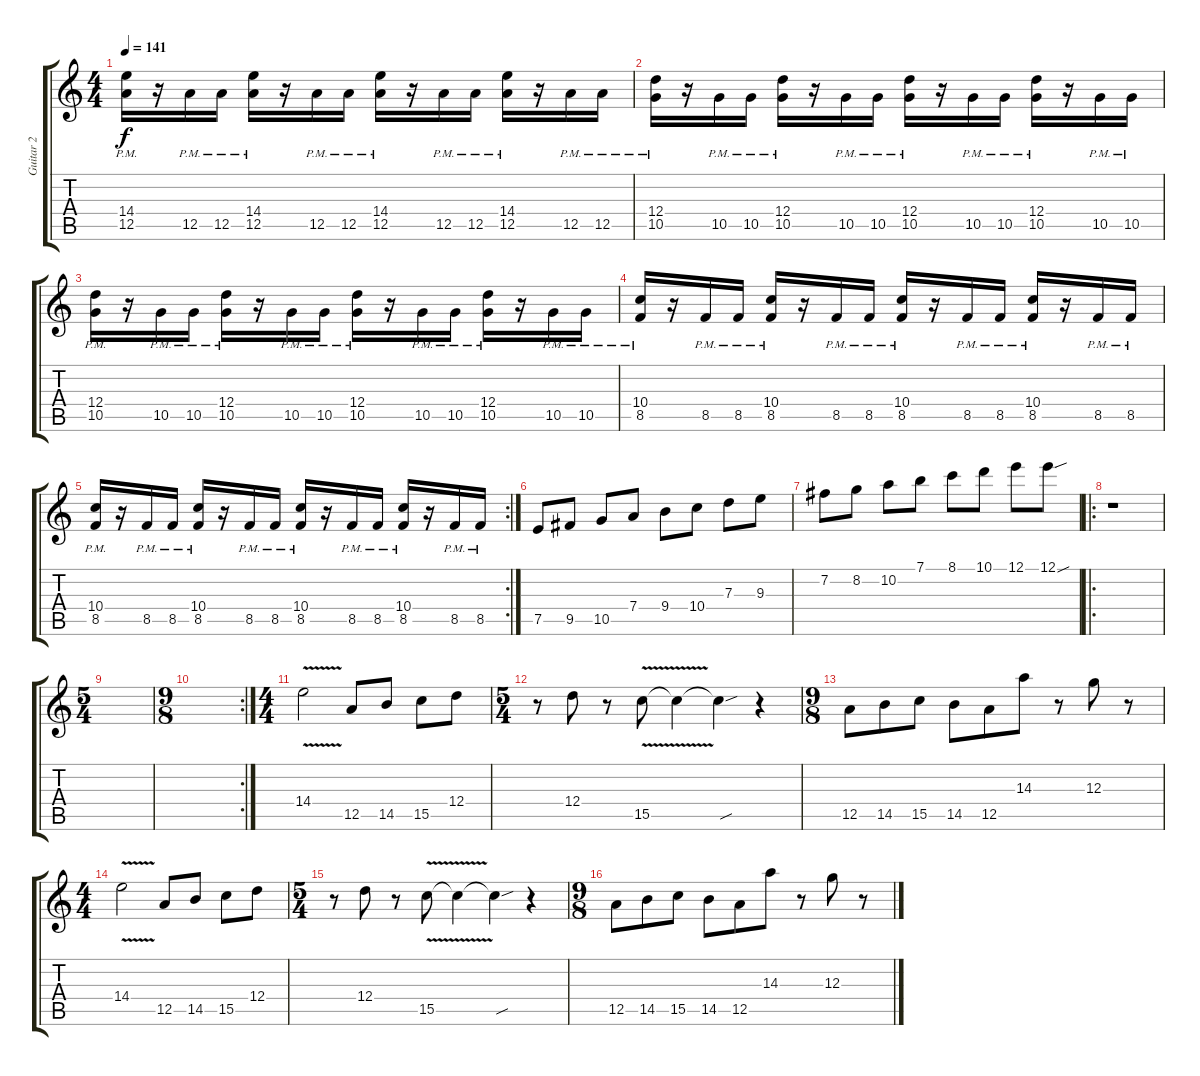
\track ("Guitar 2" "Guitar 2") {instrument distortionguitar}
\staff {score tabs}
\tuning (E4 B3 G3 D3 A2 E2) {hide}
\ts (4 4)
\tempo 141
\clef g2
\ks c
(14.4{pm} 12.5{pm}).16{dy f} r.16 12.5{pm}.16 12.5{pm}.16 (14.4{pm} 12.5{pm}).16 r.16 12.5{pm}.16 12.5{pm}.16 (14.4{pm} 12.5{pm}).16 r.16 12.5{pm}.16 12.5{pm}.16 (14.4{pm} 12.5{pm}).16 r.16 12.5{pm}.16 12.5{pm}.16 |
(12.4{pm} 10.5{pm}).16 r.16 10.5{pm}.16 10.5{pm}.16 (12.4{pm} 10.5{pm}).16 r.16 10.5{pm}.16 10.5{pm}.16 (12.4{pm} 10.5{pm}).16 r.16 10.5{pm}.16 10.5{pm}.16 (12.4{pm} 10.5{pm}).16 r.16 10.5{pm}.16 10.5{pm}.16 |
(12.4{pm} 10.5{pm}).16 r.16 10.5{pm}.16 10.5{pm}.16 (12.4{pm} 10.5{pm}).16 r.16 10.5{pm}.16 10.5{pm}.16 (12.4{pm} 10.5{pm}).16 r.16 10.5{pm}.16 10.5{pm}.16 (12.4{pm} 10.5{pm}).16 r.16 10.5{pm}.16 10.5{pm}.16 |
(10.4{pm} 8.5{pm}).16 r.16 8.5{pm}.16 8.5{pm}.16 (10.4{pm} 8.5{pm}).16 r.16 8.5{pm}.16 8.5{pm}.16 (10.4{pm} 8.5{pm}).16 r.16 8.5{pm}.16 8.5{pm}.16 (10.4{pm} 8.5{pm}).16 r.16 8.5{pm}.16 8.5{pm}.16 |
\rc 2
(10.4{pm} 8.5{pm}).16 r.16 8.5{pm}.16 8.5{pm}.16 (10.4{pm} 8.5{pm}).16 r.16 8.5{pm}.16 8.5{pm}.16 (10.4{pm} 8.5{pm}).16 r.16 8.5{pm}.16 8.5{pm}.16 (10.4{pm} 8.5{pm}).16 r.16 8.5{pm}.16 8.5{pm}.16 |
7.5.8 9.5.8 10.5.8 7.4.8 9.4.8 10.4.8 7.3.8 9.3.8 |
7.2.8 8.2.8 10.2.8 7.1.8 8.1.8 10.1.8 12.1.8 12.1{sou}.8 |
\ro
r.1 |
\ts (5 4)
|
\rc 2
\ts (9 8)
|
\ts (4 4)
14.4{v}.2 12.5.8 14.5.8 15.5.8 12.4.8 |
\ts (5 4)
r.8 12.4.8 r.8 15.5{v}.8 15.5{t}.4 15.5{sou t}.4 r.4 |
\ts (9 8)
12.5.8 14.5.8 15.5.8 14.5.8 12.5.8 14.3.8 r.8 12.3.8 r.8 |
\ts (4 4)
14.4{v}.2 12.5.8 14.5.8 15.5.8 12.4.8 |
\ts (5 4)
r.8 12.4.8 r.8 15.5{v}.8 15.5{t}.4 15.5{sou t}.4 r.4 |
\ts (9 8)
12.5.8 14.5.8 15.5.8 14.5.8 12.5.8 14.3.8 r.8 12.3.8 r.8
